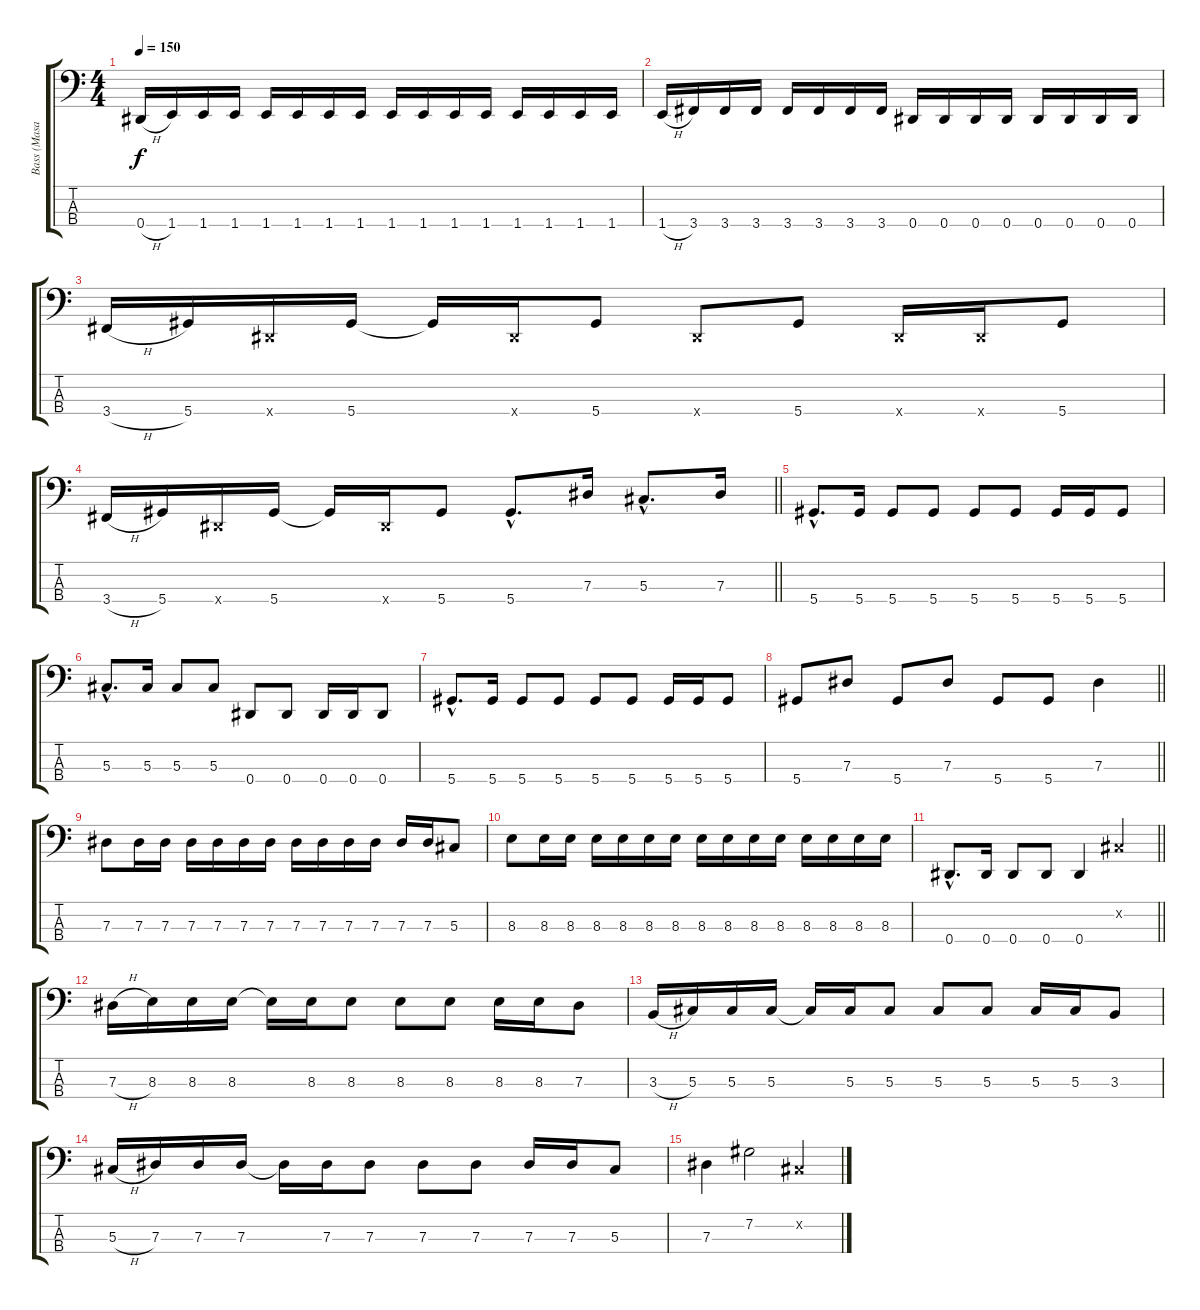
\track ("Bass (Masaki)" "Bass (Masa") {instrument electricbassfinger}
\staff {score tabs}
\tuning (Gb2 Db2 Ab1 Eb1) {hide}
\ts (4 4)
\tempo 150
\clef f4
\ks c
0.4{h}.16{dy f} 1.4.16 1.4.16 1.4.16 1.4.16 1.4.16 1.4.16 1.4.16 1.4.16 1.4.16 1.4.16 1.4.16 1.4.16 1.4.16 1.4.16 1.4.16 |
1.4{h}.16 3.4.16 3.4.16 3.4.16 3.4.16 3.4.16 3.4.16 3.4.16 0.4.16 0.4.16 0.4.16 0.4.16 0.4.16 0.4.16 0.4.16 0.4.16 |
3.4{h}.16 5.4.16 0.4{x}.16 5.4.16 5.4{t}.16 0.4{x}.16 5.4.8 0.4{x}.8 5.4.8 0.4{x}.16 0.4{x}.16 5.4.8 |
\barLineRight lightlight
3.4{h}.16 5.4.16 0.4{x}.16 5.4.16 5.4{t}.16 0.4{x}.16 5.4.8 5.4{hac}.8{d} 7.3.16 5.3{hac}.8{d} 7.3.16 |
5.4{hac}.8{d} 5.4.16 5.4.8 5.4.8 5.4.8 5.4.8 5.4.16 5.4.16 5.4.8 |
5.3{hac}.8{d} 5.3.16 5.3.8 5.3.8 0.4.8 0.4.8 0.4.16 0.4.16 0.4.8 |
5.4{hac}.8{d} 5.4.16 5.4.8 5.4.8 5.4.8 5.4.8 5.4.16 5.4.16 5.4.8 |
\barLineRight lightlight
5.4.8 7.3.8 5.4.8 7.3.8 5.4.8 5.4.8 7.3.4 |
7.3.8 7.3.16 7.3.16 7.3.16 7.3.16 7.3.16 7.3.16 7.3.16 7.3.16 7.3.16 7.3.16 7.3.16 7.3.16 5.3.8 |
8.3.8 8.3.16 8.3.16 8.3.16 8.3.16 8.3.16 8.3.16 8.3.16 8.3.16 8.3.16 8.3.16 8.3.16 8.3.16 8.3.16 8.3.16 |
\barLineRight lightlight
0.4{hac}.8{d} 0.4.16 0.4.8 0.4.8 0.4.4 0.2{x}.4 |
7.3{h}.16 8.3.16 8.3.16 8.3.16 8.3{t}.16 8.3.16 8.3.8 8.3.8 8.3.8 8.3.16 8.3.16 7.3.8 |
3.3{h}.16 5.3.16 5.3.16 5.3.16 5.3{t}.16 5.3.16 5.3.8 5.3.8 5.3.8 5.3.16 5.3.16 3.3.8 |
5.3{h}.16 7.3.16 7.3.16 7.3.16 7.3{t}.16 7.3.16 7.3.8 7.3.8 7.3.8 7.3.16 7.3.16 5.3.8 |
7.3.4 7.2.2 0.2{x}.4
